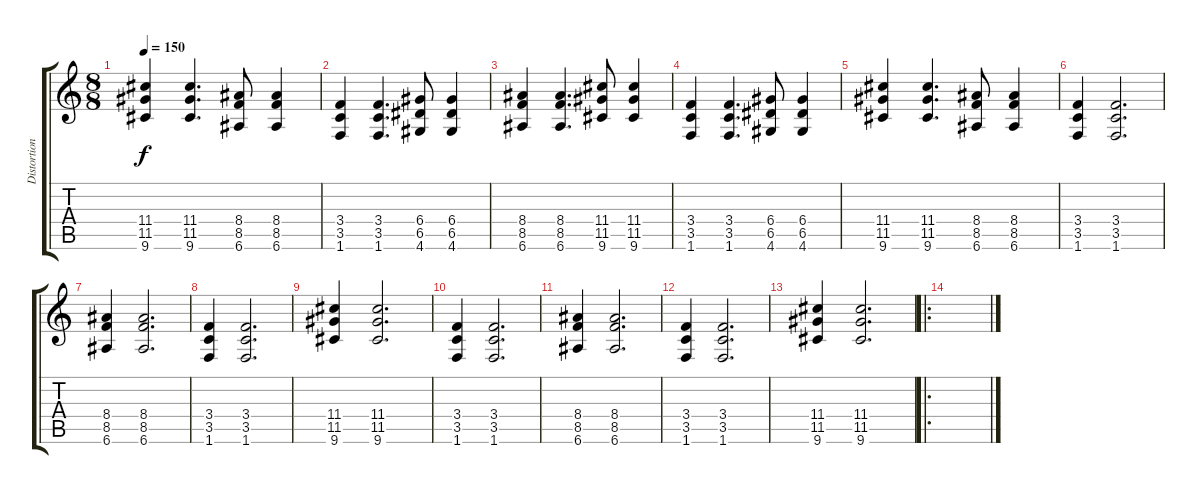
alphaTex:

\track ("Distortion" "Distortion") {instrument overdrivenguitar}
\staff {score tabs}
\tuning (E4 B3 G3 D3 A2 E2) {hide}
\ts (8 8)
\tempo 150
\clef g2
\ks c
(11.4 11.5 9.6).4{dy f} (11.4 11.5 9.6).4{d} (8.4 8.5 6.6).8 (8.4 8.5 6.6).4 |
(3.4 3.5 1.6).4 (3.4 3.5 1.6).4{d} (6.4 6.5 4.6).8 (6.4 6.5 4.6).4 |
(8.4 8.5 6.6).4 (8.4 8.5 6.6).4{d} (11.4 11.5 9.6).8 (11.4 11.5 9.6).4 |
(3.4 3.5 1.6).4 (3.4 3.5 1.6).4{d} (6.4 6.5 4.6).8 (6.4 6.5 4.6).4 |
(11.4 11.5 9.6).4 (11.4 11.5 9.6).4{d} (8.4 8.5 6.6).8 (8.4 8.5 6.6).4 |
(3.4 3.5 1.6).4 (3.4 3.5 1.6).2{d} |
(8.4 8.5 6.6).4 (8.4 8.5 6.6).2{d} |
(3.4 3.5 1.6).4 (3.4 3.5 1.6).2{d} |
(11.4 11.5 9.6).4 (11.4 11.5 9.6).2{d} |
(3.4 3.5 1.6).4 (3.4 3.5 1.6).2{d} |
(8.4 8.5 6.6).4 (8.4 8.5 6.6).2{d} |
(3.4 3.5 1.6).4 (3.4 3.5 1.6).2{d} |
(11.4 11.5 9.6).4 (11.4 11.5 9.6).2{d} |
\ro
